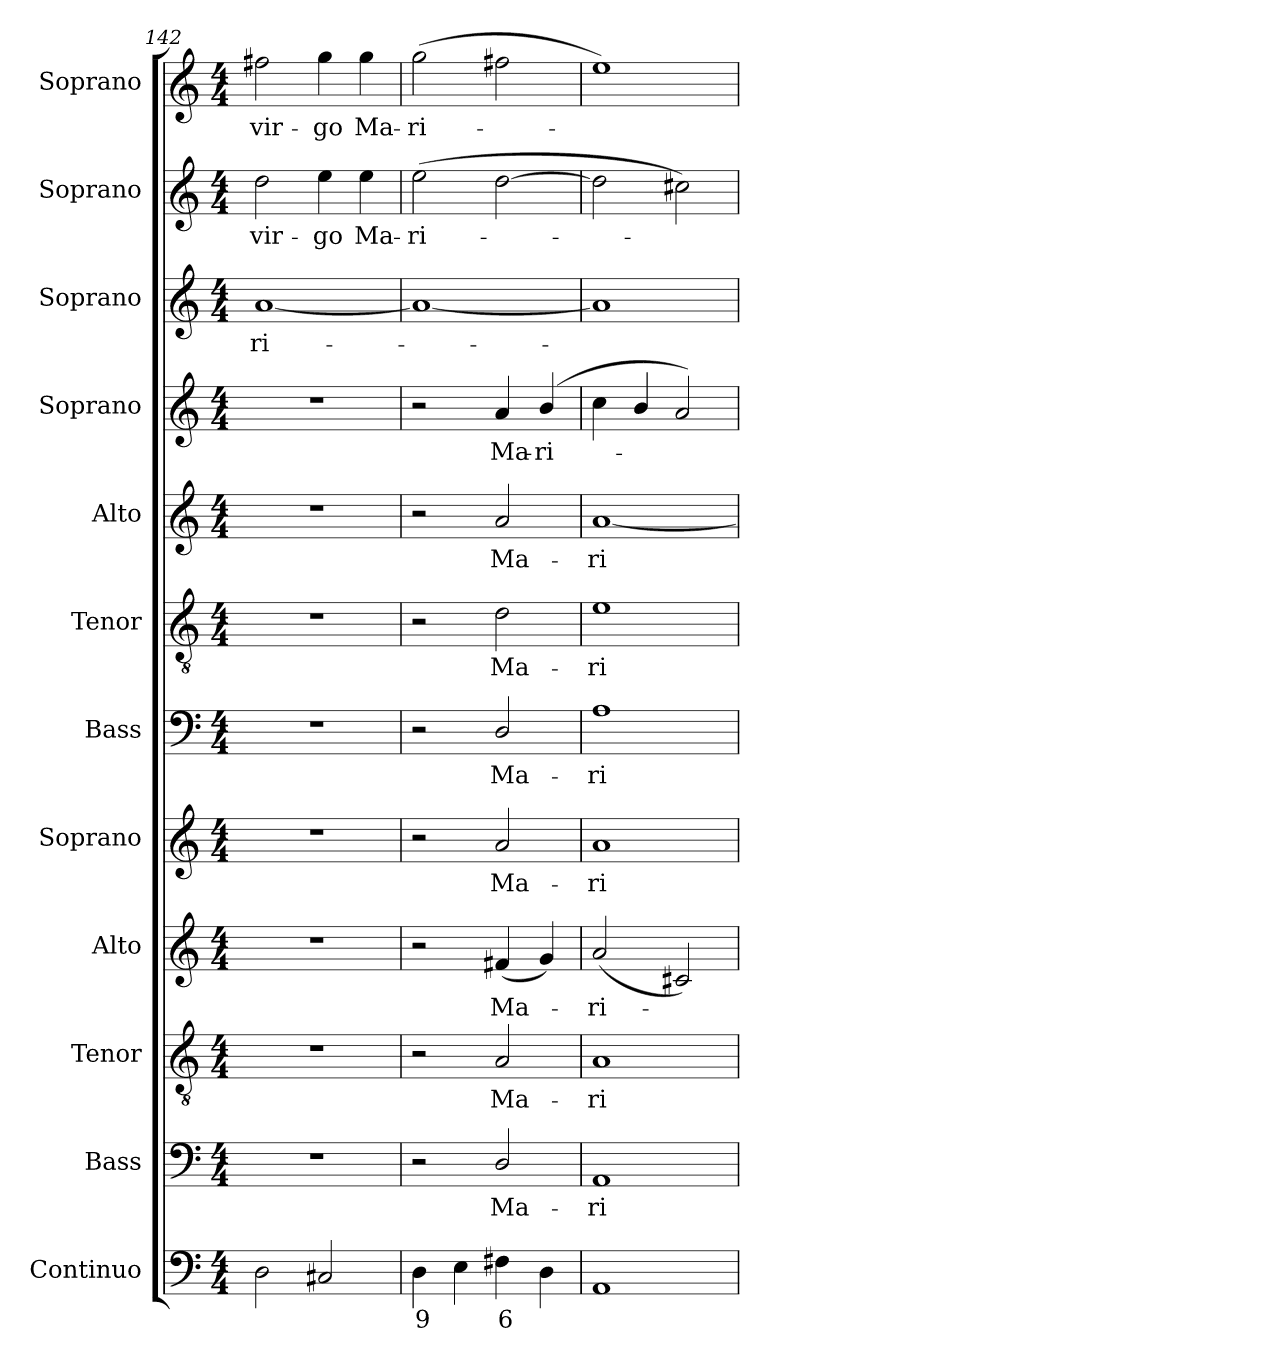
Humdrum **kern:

**kern	**text	**kern	**text	**kern	**text	**kern	**text	**kern	**text	**kern	**text	**kern	**text	**kern	**text	**kern	**text	**kern	**text	**kern	**text	**kern	**text
*part12	*part12	*part11	*part11	*part10	*part10	*part9	*part9	*part8	*part8	*part7	*part7	*part6	*part6	*part5	*part5	*part4	*part4	*part3	*part3	*part2	*part2	*part1	*part1
*staff12	*staff12	*staff11	*staff11	*staff10	*staff10	*staff9	*staff9	*staff8	*staff8	*staff7	*staff7	*staff6	*staff6	*staff5	*staff5	*staff4	*staff4	*staff3	*staff3	*staff2	*staff2	*staff1	*staff1
*I"Continuo	*	*I"Bass	*	*I"Tenor	*	*I"Alto	*	*I"Soprano	*	*I"Bass	*	*I"Tenor	*	*I"Alto	*	*I"Soprano	*	*I"Soprano	*	*I"Soprano	*	*I"Soprano	*
*I'Cont.	*	*I'B.	*	*I'T.	*	*I'A.	*	*I'S.	*	*I'B.	*	*I'T.	*	*I'A.	*	*I'S.	*	*I'S.	*	*I'S.	*	*I'S.	*
*clefF4	*	*clefF4	*	*clefGv2	*	*clefG2	*	*clefG2	*	*clefF4	*	*clefGv2	*	*clefG2	*	*clefG2	*	*clefG2	*	*clefG2	*	*clefG2	*
*	*	*	*	*ITrd7c12	*	*	*	*	*	*	*	*ITrd7c12	*	*	*	*	*	*	*	*	*	*	*
*k[]	*	*k[]	*	*k[]	*	*k[]	*	*k[]	*	*k[]	*	*k[]	*	*k[]	*	*k[]	*	*k[]	*	*k[]	*	*k[]	*
*C:	*	*C:	*	*C:	*	*C:	*	*C:	*	*C:	*	*C:	*	*C:	*	*C:	*	*C:	*	*C:	*	*C:	*
*M4/4	*	*M4/4	*	*M4/4	*	*M4/4	*	*M4/4	*	*M4/4	*	*M4/4	*	*M4/4	*	*M4/4	*	*M4/4	*	*M4/4	*	*M4/4	*
=142	=142	=142	=142	=142	=142	=142	=142	=142	=142	=142	=142	=142	=142	=142	=142	=142	=142	=142	=142	=142	=142	=142	=142
!	!	!	!	!	!	!	!	!	!	!	!	!	!	!	!	!	!	!	!LO:LY:b:color=#000000	!	!	!	!
!	!	!	!	!	!	!	!	!	!	!	!	!	!	!	!	!	!	!	!	!	!LO:LY:b:color=#000000	!	!
!	!	!	!	!	!	!	!	!	!	!	!	!	!	!	!	!	!	!	!	!	!	!	!LO:LY:b:color=#000000
2Di\	.	1r	.	1r	.	1r	.	1r	.	1r	.	1r	.	1r	.	1r	.	[<1ai	-ri-	2ddi\	vir-	2ff#Xi\	vir-
!	!	!	!	!	!	!	!	!	!	!	!	!	!	!	!	!	!	!	!	!	!LO:LY:b:color=#000000	!	!
!	!	!	!	!	!	!	!	!	!	!	!	!	!	!	!	!	!	!	!	!	!	!	!LO:LY:b:color=#000000
2C#Xi/	.	.	.	.	.	.	.	.	.	.	.	.	.	.	.	.	.	.	.	4eei\	-go	4ggi\	-go
!	!	!	!	!	!	!	!	!	!	!	!	!	!	!	!	!	!	!	!	!	!LO:LY:b:color=#000000	!	!
!	!	!	!	!	!	!	!	!	!	!	!	!	!	!	!	!	!	!	!	!	!	!	!LO:LY:b:color=#000000
.	.	.	.	.	.	.	.	.	.	.	.	.	.	.	.	.	.	.	.	4eei\	Ma-	4ggi\	Ma-
=143	=143	=143	=143	=143	=143	=143	=143	=143	=143	=143	=143	=143	=143	=143	=143	=143	=143	=143	=143	=143	=143	=143	=143
!	!LO:LY:b:color=#000000	!	!	!	!	!	!	!	!	!	!	!	!	!	!	!	!	!	!	!	!	!	!
!	!	!	!	!	!	!	!	!	!	!	!	!	!	!	!	!	!	!	!	!	!LO:LY:b:color=#000000	!	!
!	!	!	!	!	!	!	!	!	!	!	!	!	!	!	!	!	!	!	!	!	!	!	!LO:LY:b:color=#000000
4Di\	9	2r	.	2r	.	2r	.	2r	.	2r	.	2r	.	2r	.	2r	.	1ai_<	.	(2eei\	-ri-	(2ggi\	-ri-
4Ei\	.	.	.	.	.	.	.	.	.	.	.	.	.	.	.	.	.	.	.	.	.	.	.
!	!LO:LY:b:color=#000000	!	!	!	!	!	!	!	!	!	!	!	!	!	!	!	!	!	!	!	!	!	!
!	!	!	!LO:LY:b:color=#000000	!	!	!	!	!	!	!	!	!	!	!	!	!	!	!	!	!	!	!	!
!	!	!	!	!	!LO:LY:b:color=#000000	!	!	!	!	!	!	!	!	!	!	!	!	!	!	!	!	!	!
!	!	!	!	!	!	!	!LO:LY:b:color=#000000	!	!	!	!	!	!	!	!	!	!	!	!	!	!	!	!
!	!	!	!	!	!	!	!	!	!LO:LY:b:color=#000000	!	!	!	!	!	!	!	!	!	!	!	!	!	!
!	!	!	!	!	!	!	!	!	!	!	!LO:LY:b:color=#000000	!	!	!	!	!	!	!	!	!	!	!	!
!	!	!	!	!	!	!	!	!	!	!	!	!	!LO:LY:b:color=#000000	!	!	!	!	!	!	!	!	!	!
!	!	!	!	!	!	!	!	!	!	!	!	!	!	!	!LO:LY:b:color=#000000	!	!	!	!	!	!	!	!
!	!	!	!	!	!	!	!	!	!	!	!	!	!	!	!	!	!LO:LY:b:color=#000000	!	!	!	!	!	!
4F#Xi\	6	2Di/	Ma-	2AAi/	Ma-	(4f#i/	Ma-	2ai/	Ma-	2Di/	Ma-	2Di\	Ma-	2ai/	Ma-	4ai/	Ma-	.	.	[>2ddi\	.	2ff#i\	.
!	!	!	!	!	!	!	!	!	!	!	!	!	!	!	!	!	!LO:LY:b:color=#000000	!	!	!	!	!	!
4Di\	.	.	.	.	.	4gi/)	.	.	.	.	.	.	.	.	.	(4bi/	-ri-	.	.	.	.	.	.
=144	=144	=144	=144	=144	=144	=144	=144	=144	=144	=144	=144	=144	=144	=144	=144	=144	=144	=144	=144	=144	=144	=144	=144
!	!	!	!LO:LY:b:color=#000000	!	!	!	!	!	!	!	!	!	!	!	!	!	!	!	!	!	!	!	!
!	!	!	!	!	!LO:LY:b:color=#000000	!	!	!	!	!	!	!	!	!	!	!	!	!	!	!	!	!	!
!	!	!	!	!	!	!	!LO:LY:b:color=#000000	!	!	!	!	!	!	!	!	!	!	!	!	!	!	!	!
!	!	!	!	!	!	!	!	!	!LO:LY:b:color=#000000	!	!	!	!	!	!	!	!	!	!	!	!	!	!
!	!	!	!	!	!	!	!	!	!	!	!LO:LY:b:color=#000000	!	!	!	!	!	!	!	!	!	!	!	!
!	!	!	!	!	!	!	!	!	!	!	!	!	!LO:LY:b:color=#000000	!	!	!	!	!	!	!	!	!	!
!	!	!	!	!	!	!	!	!	!	!	!	!	!	!	!LO:LY:b:color=#000000	!	!	!	!	!	!	!	!
1AAi	.	1AAi	-ri-	1AAi	-ri-	(2ai/	-ri-	1ai	-ri-	1Ai	-ri-	1Ei	-ri-	[<1ai	-ri-	4cci\	.	1ai]	.	2ddi\]	.	1eei)	.
.	.	.	.	.	.	.	.	.	.	.	.	.	.	.	.	4bi/	.	.	.	.	.	.	.
.	.	.	.	.	.	2c#Xi/)	.	.	.	.	.	.	.	.	.	2ai/)	.	.	.	2cc#Xi\)	.	.	.
=	=	=	=	=	=	=	=	=	=	=	=	=	=	=	=	=	=	=	=	=	=	=	=
*-	*-	*-	*-	*-	*-	*-	*-	*-	*-	*-	*-	*-	*-	*-	*-	*-	*-	*-	*-	*-	*-	*-	*-
